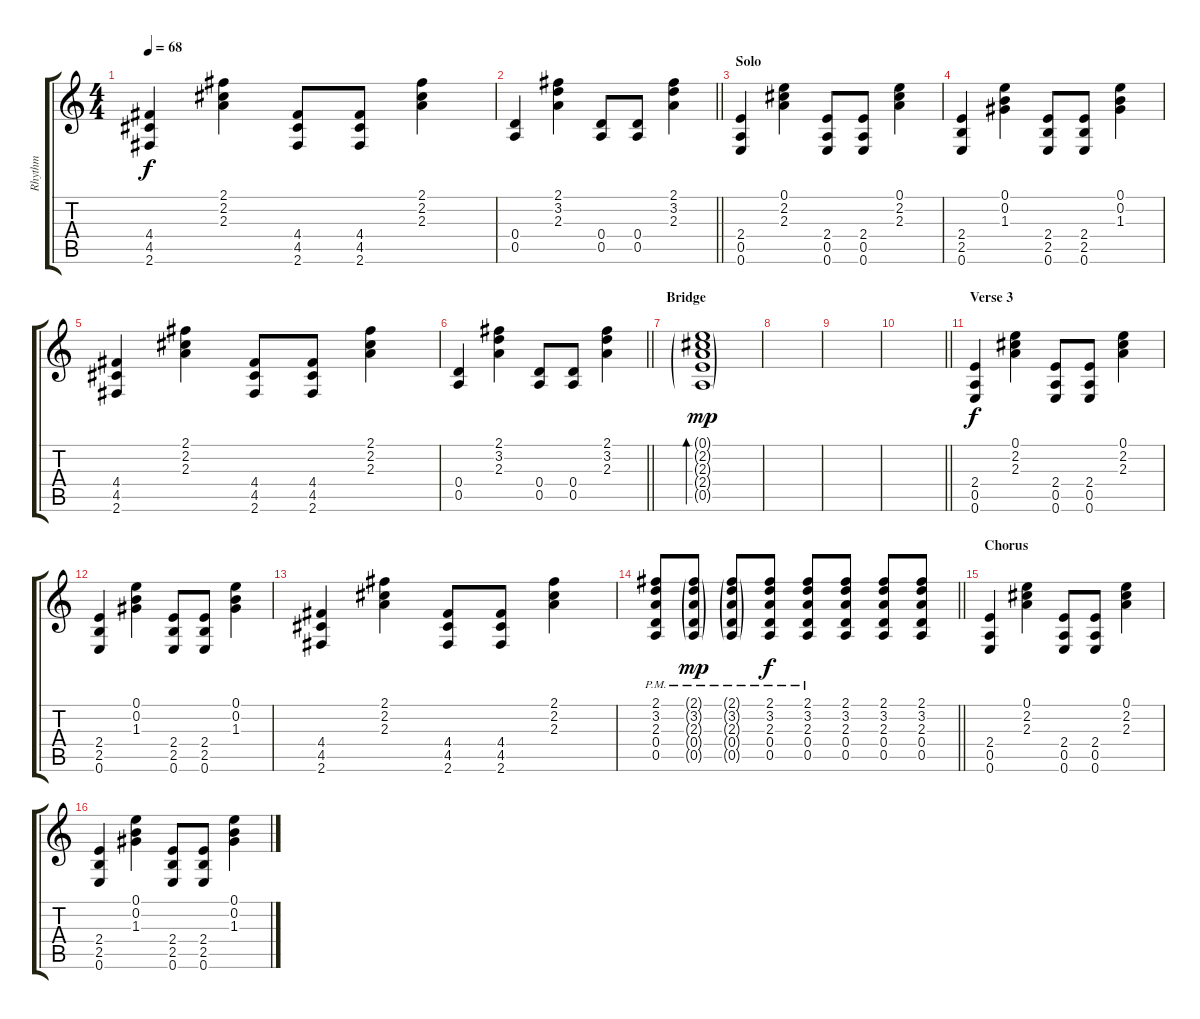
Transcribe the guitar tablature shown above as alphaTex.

\track ("Rhythm" "Rhythm") {instrument acousticguitarsteel}
\staff {score tabs}
\tuning (E4 B3 G3 D3 A2 E2) {hide}
\ts (4 4)
\tempo 68
\clef g2
\ks c
(4.4 4.5 2.6).4{dy f} (2.1 2.2 2.3).4 (4.4 4.5 2.6).8 (4.4 4.5 2.6).8 (2.1 2.2 2.3).4 |
\barLineRight lightlight
(0.4 0.5).4 (2.1 3.2 2.3).4 (0.4 0.5).8 (0.4 0.5).8 (2.1 3.2 2.3).4 |
\section ("" "Solo")
(2.4 0.5 0.6).4 (0.1 2.2 2.3).4 (2.4 0.5 0.6).8 (2.4 0.5 0.6).8 (0.1 2.2 2.3).4 |
(2.4 2.5 0.6).4 (0.1 0.2 1.3).4 (2.4 2.5 0.6).8 (2.4 2.5 0.6).8 (0.1 0.2 1.3).4 |
(4.4 4.5 2.6).4 (2.1 2.2 2.3).4 (4.4 4.5 2.6).8 (4.4 4.5 2.6).8 (2.1 2.2 2.3).4 |
\barLineRight lightlight
(0.4 0.5).4 (2.1 3.2 2.3).4 (0.4 0.5).8 (0.4 0.5).8 (2.1 3.2 2.3).4 |
\section ("" "Bridge")
(0.1{g} 2.2{g} 2.3{g} 2.4{g} 0.5{g}).1{bd 120 dy mp} |
|
|
\barLineRight lightlight
|
\section ("" "Verse 3")
(2.4 0.5 0.6).4{dy f} (0.1 2.2 2.3).4 (2.4 0.5 0.6).8 (2.4 0.5 0.6).8 (0.1 2.2 2.3).4 |
(2.4 2.5 0.6).4 (0.1 0.2 1.3).4 (2.4 2.5 0.6).8 (2.4 2.5 0.6).8 (0.1 0.2 1.3).4 |
(4.4 4.5 2.6).4 (2.1 2.2 2.3).4 (4.4 4.5 2.6).8 (4.4 4.5 2.6).8 (2.1 2.2 2.3).4 |
\barLineRight lightlight
(2.1 3.2 2.3{pm} 0.4 0.5).8 (2.1{g} 3.2{g} 2.3{g pm} 0.4{g} 0.5{g}).8{dy mp} (2.1{g} 3.2{g} 2.3{g pm} 0.4{g} 0.5{g}).8 (2.1{pm} 3.2{pm} 2.3 0.4{pm} 0.5{pm}).8{dy f} (2.1{pm} 3.2{pm} 2.3{pm} 0.4{pm} 0.5{pm}).8 (2.1 3.2 2.3 0.4 0.5).8 (2.1 3.2 2.3 0.4 0.5).8 (2.1 3.2 2.3 0.4 0.5).8 |
\section ("" "Chorus")
(2.4 0.5 0.6).4 (0.1 2.2 2.3).4 (2.4 0.5 0.6).8 (2.4 0.5 0.6).8 (0.1 2.2 2.3).4 |
(2.4 2.5 0.6).4 (0.1 0.2 1.3).4 (2.4 2.5 0.6).8 (2.4 2.5 0.6).8 (0.1 0.2 1.3).4
